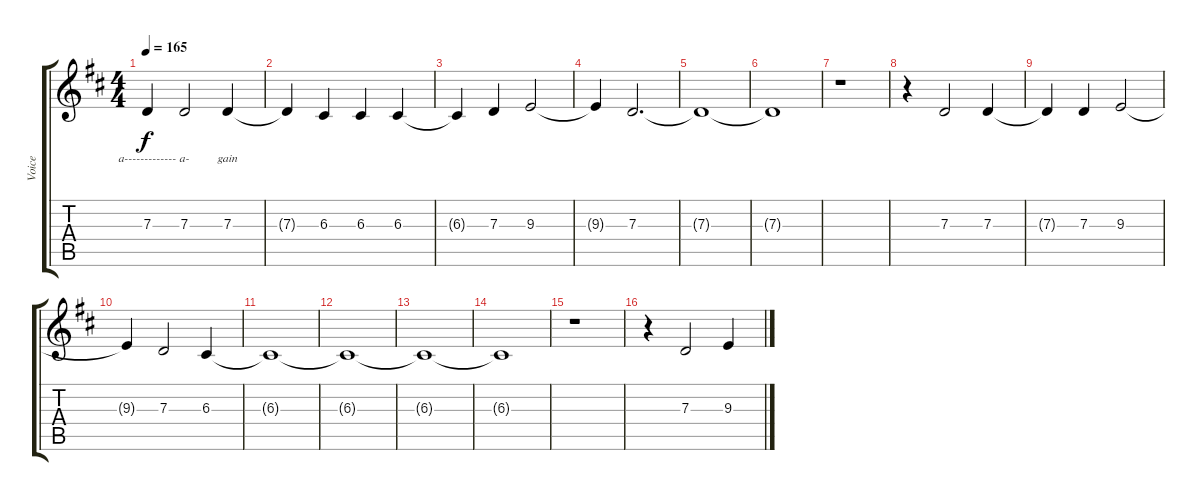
\track ("Voice" "Voice") {instrument lead6voice}
\staff {score tabs}
\tuning (E4 B3 G3 D3 A2 E2) {hide}
\ts (4 4)
\tempo 165
\clef g2
\ks bminor
7.3{t}.4{lyrics (0 "a-------------") lyrics (1 "") lyrics (2 "") lyrics (3 "") lyrics (4 "") dy f} 7.3.2{lyrics (0 "a-") lyrics (1 "") lyrics (2 "") lyrics (3 "") lyrics (4 "")} 7.3.4{lyrics (0 "gain") lyrics (1 "") lyrics (2 "") lyrics (3 "") lyrics (4 "")} |
7.3{t}.4 6.3.4 6.3.4 6.3.4 |
6.3{t}.4 7.3.4 9.3.2 |
9.3{t}.4 7.3.2{d} |
7.3{t}.1 |
7.3{t}.1 |
r.1 |
r.4 7.3.2 7.3.4 |
7.3{t}.4 7.3.4 9.3.2 |
9.3{t}.4 7.3.2 6.3.4 |
6.3{t}.1 |
6.3{t}.1 |
6.3{t}.1 |
6.3{t}.1 |
r.1 |
r.4 7.3.2 9.3.4
